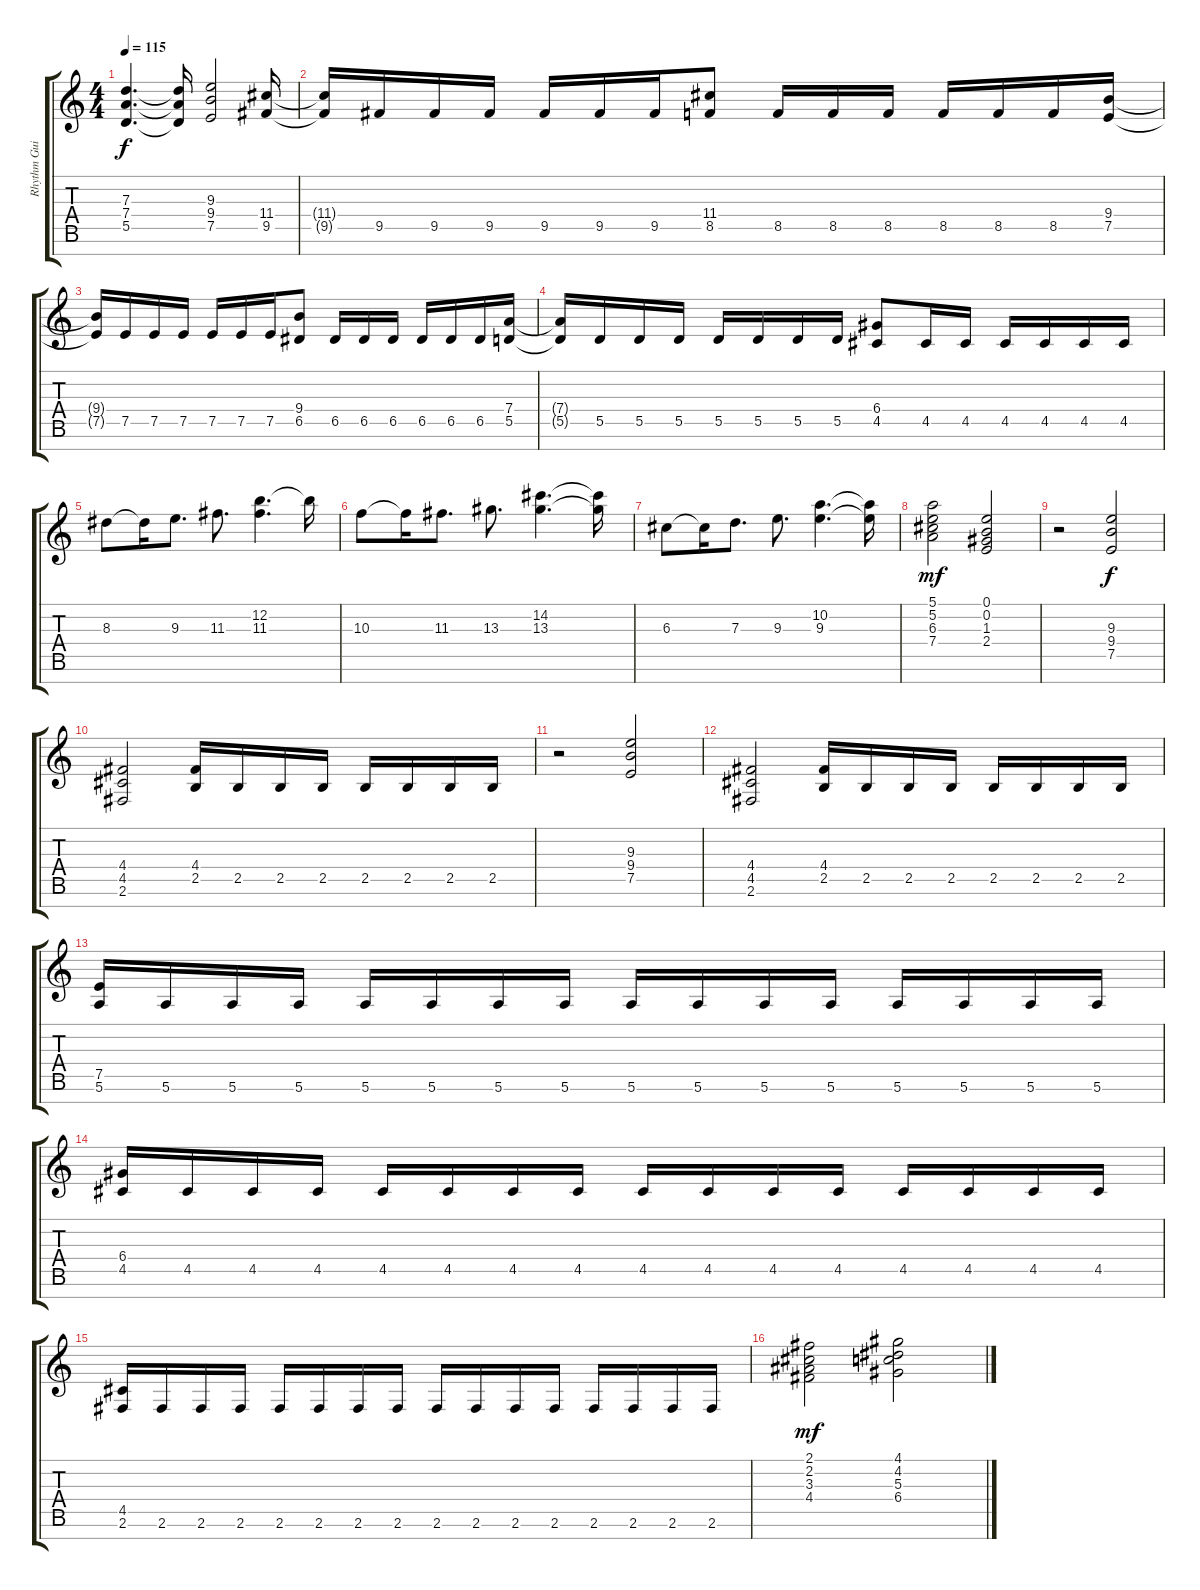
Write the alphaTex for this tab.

\track ("Rhythm Guitar" "Rhythm Gui") {instrument distortionguitar}
\staff {score tabs}
\tuning (E4 B3 G3 D3 A2 E2 B1) {hide}
\ts (4 4)
\tempo 115
\clef g2
\ks c
(7.3{t} 7.4{t} 5.5{t}).4{d dy f} (7.3{t} 7.4{t} 5.5{t}).16 (9.3 9.4 7.5).2 (11.4 9.5).16 |
(11.4{t} 9.5{t}).16 9.5.16 9.5.16 9.5.16 9.5.16 9.5.16 9.5.16 (11.4 8.5).8 8.5.16 8.5.16 8.5.16 8.5.16 8.5.16 8.5.16 (9.4 7.5).16 |
(9.4{t} 7.5{t}).16 7.5.16 7.5.16 7.5.16 7.5.16 7.5.16 7.5.16 (9.4 6.5).8 6.5.16 6.5.16 6.5.16 6.5.16 6.5.16 6.5.16 (7.4 5.5).16 |
(7.4{t} 5.5{t}).16 5.5.16 5.5.16 5.5.16 5.5.16 5.5.16 5.5.16 5.5.16 (6.4 4.5).8 4.5.16 4.5.16 4.5.16 4.5.16 4.5.16 4.5.16 |
8.3.8 8.3{t}.16 9.3.8{d} 11.3.8{d} (12.2 11.3).4{d} 12.2{t}.16 |
10.3.8 10.3{t}.16 11.3.8{d} 13.3.8{d} (14.2 13.3).4{d} (14.2{t} 13.3{t}).16 |
6.3.8 6.3{t}.16 7.3.8{d} 9.3.8{d} (10.2 9.3).4{d} (10.2{t} 9.3{t}).16 |
(5.1 5.2 6.3 7.4).2{dy mf} (0.1 0.2 1.3 2.4).2 |
r.2 (9.3 9.4 7.5).2{dy f} |
(4.4 4.5 2.6).2 (4.4 2.5).16 2.5.16 2.5.16 2.5.16 2.5.16 2.5.16 2.5.16 2.5.16 |
r.2 (9.3 9.4 7.5).2 |
(4.4 4.5 2.6).2 (4.4 2.5).16 2.5.16 2.5.16 2.5.16 2.5.16 2.5.16 2.5.16 2.5.16 |
(7.5 5.6).16 5.6.16 5.6.16 5.6.16 5.6.16 5.6.16 5.6.16 5.6.16 5.6.16 5.6.16 5.6.16 5.6.16 5.6.16 5.6.16 5.6.16 5.6.16 |
(6.4 4.5).16 4.5.16 4.5.16 4.5.16 4.5.16 4.5.16 4.5.16 4.5.16 4.5.16 4.5.16 4.5.16 4.5.16 4.5.16 4.5.16 4.5.16 4.5.16 |
(4.5 2.6).16 2.6.16 2.6.16 2.6.16 2.6.16 2.6.16 2.6.16 2.6.16 2.6.16 2.6.16 2.6.16 2.6.16 2.6.16 2.6.16 2.6.16 2.6.16 |
(2.1 2.2 3.3 4.4).2{dy mf} (4.1 4.2 5.3 6.4).2
